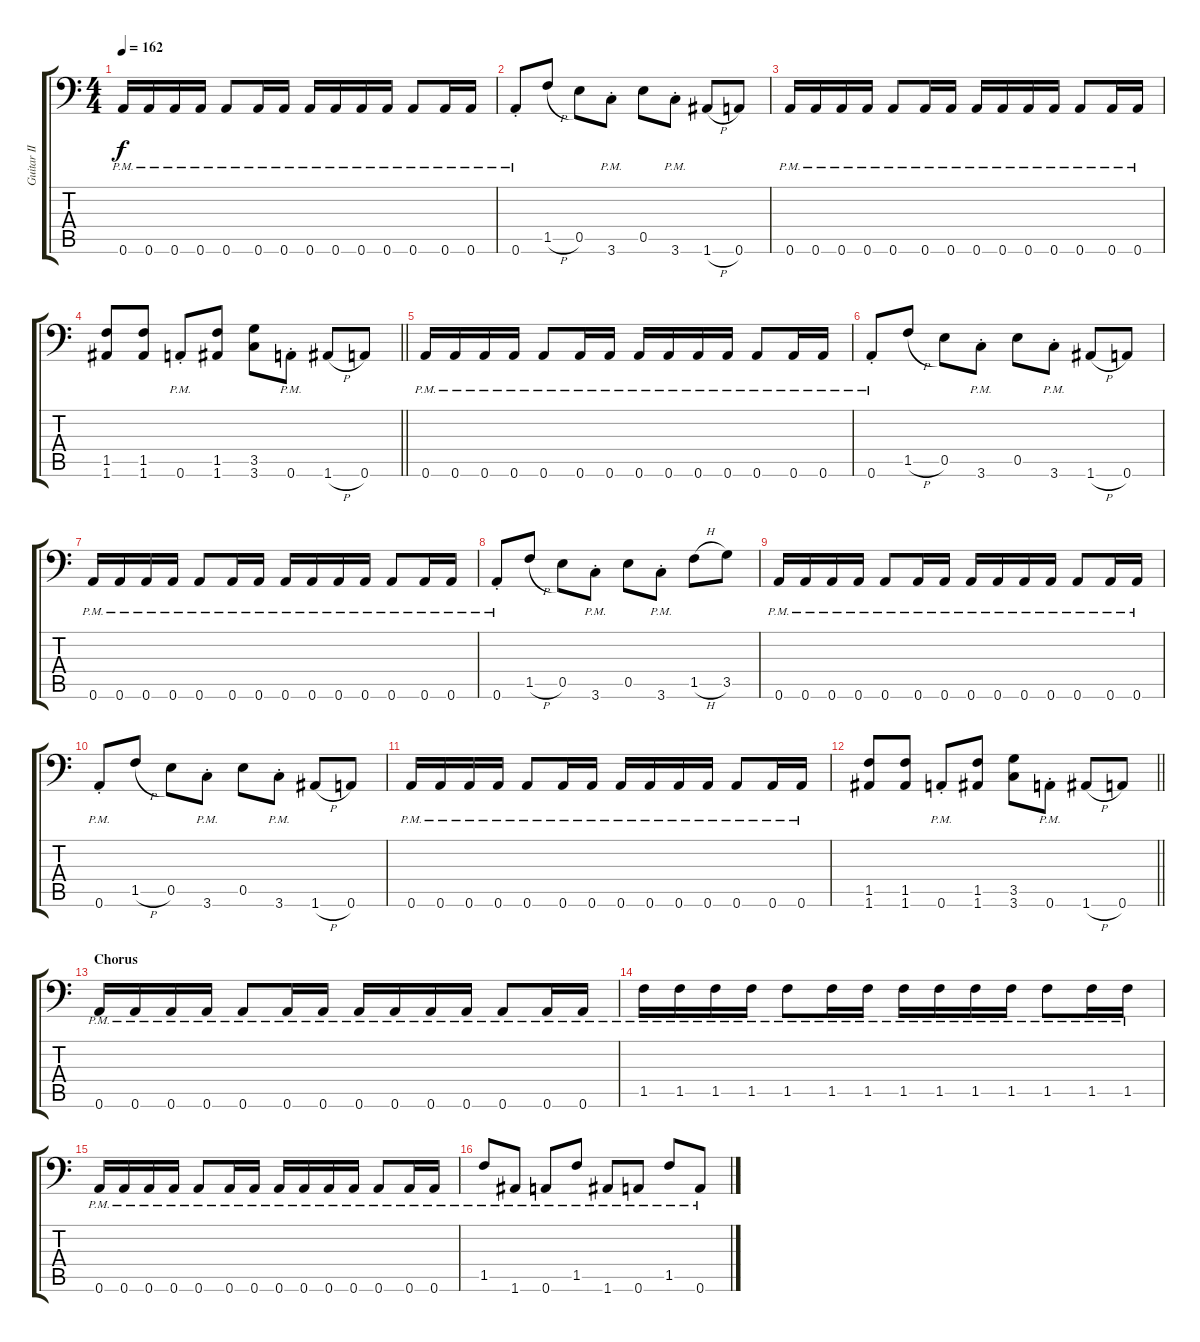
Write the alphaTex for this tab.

\track ("Guitar II" "Guitar II") {instrument distortionguitar}
\staff {score tabs}
\tuning (B3 Gb3 D3 A2 E2 A1) {hide}
\ts (4 4)
\tempo 162
\clef f4
\ks c
0.6{pm}.16{dy f} 0.6{pm}.16 0.6{pm}.16 0.6{pm}.16 0.6{pm}.8 0.6{pm}.16 0.6{pm}.16 0.6{pm}.16 0.6{pm}.16 0.6{pm}.16 0.6{pm}.16 0.6{pm}.8 0.6{pm}.16 0.6{pm}.16 |
0.6{pm st}.8 1.5{h}.8 0.5.8 3.6{pm st}.8 0.5.8 3.6{pm st}.8 1.6{h}.8 0.6.8 |
0.6{pm}.16 0.6{pm}.16 0.6{pm}.16 0.6{pm}.16 0.6{pm}.8 0.6{pm}.16 0.6{pm}.16 0.6{pm}.16 0.6{pm}.16 0.6{pm}.16 0.6{pm}.16 0.6{pm}.8 0.6{pm}.16 0.6{pm}.16 |
\barLineRight lightlight
(1.5 1.6).8 (1.5 1.6).8 0.6{pm st}.8 (1.5 1.6).8 (3.5 3.6).8 0.6{pm st}.8 1.6{h}.8 0.6.8 |
\section ("" "")
0.6{pm}.16 0.6{pm}.16 0.6{pm}.16 0.6{pm}.16 0.6{pm}.8 0.6{pm}.16 0.6{pm}.16 0.6{pm}.16 0.6{pm}.16 0.6{pm}.16 0.6{pm}.16 0.6{pm}.8 0.6{pm}.16 0.6{pm}.16 |
0.6{pm st}.8 1.5{h}.8 0.5.8 3.6{pm st}.8 0.5.8 3.6{pm st}.8 1.6{h}.8 0.6.8 |
0.6{pm}.16 0.6{pm}.16 0.6{pm}.16 0.6{pm}.16 0.6{pm}.8 0.6{pm}.16 0.6{pm}.16 0.6{pm}.16 0.6{pm}.16 0.6{pm}.16 0.6{pm}.16 0.6{pm}.8 0.6{pm}.16 0.6{pm}.16 |
0.6{pm st}.8 1.5{h}.8 0.5.8 3.6{pm st}.8 0.5.8 3.6{pm st}.8 1.5{h}.8 3.5.8 |
0.6{pm}.16 0.6{pm}.16 0.6{pm}.16 0.6{pm}.16 0.6{pm}.8 0.6{pm}.16 0.6{pm}.16 0.6{pm}.16 0.6{pm}.16 0.6{pm}.16 0.6{pm}.16 0.6{pm}.8 0.6{pm}.16 0.6{pm}.16 |
0.6{pm st}.8 1.5{h}.8 0.5.8 3.6{pm st}.8 0.5.8 3.6{pm st}.8 1.6{h}.8 0.6.8 |
0.6{pm}.16 0.6{pm}.16 0.6{pm}.16 0.6{pm}.16 0.6{pm}.8 0.6{pm}.16 0.6{pm}.16 0.6{pm}.16 0.6{pm}.16 0.6{pm}.16 0.6{pm}.16 0.6{pm}.8 0.6{pm}.16 0.6{pm}.16 |
\barLineRight lightlight
(1.5 1.6).8 (1.5 1.6).8 0.6{pm st}.8 (1.5 1.6).8 (3.5 3.6).8 0.6{pm st}.8 1.6{h}.8 0.6.8 |
\section ("" "Chorus")
0.6{pm}.16{volume 16} 0.6{pm}.16 0.6{pm}.16 0.6{pm}.16 0.6{pm}.8 0.6{pm}.16 0.6{pm}.16 0.6{pm}.16 0.6{pm}.16 0.6{pm}.16 0.6{pm}.16 0.6{pm}.8 0.6{pm}.16 0.6{pm}.16 |
1.5{pm}.16 1.5{pm}.16 1.5{pm}.16 1.5{pm}.16 1.5{pm}.8 1.5{pm}.16 1.5{pm}.16 1.5{pm}.16 1.5{pm}.16 1.5{pm}.16 1.5{pm}.16 1.5{pm}.8 1.5{pm}.16 1.5{pm}.16 |
0.6{pm}.16 0.6{pm}.16 0.6{pm}.16 0.6{pm}.16 0.6{pm}.8 0.6{pm}.16 0.6{pm}.16 0.6{pm}.16 0.6{pm}.16 0.6{pm}.16 0.6{pm}.16 0.6{pm}.8 0.6{pm}.16 0.6{pm}.16 |
1.5{pm}.8 1.6{pm}.8 0.6{pm}.8 1.5{pm}.8 1.6{pm}.8 0.6{pm}.8 1.5{pm}.8 0.6{pm}.8
